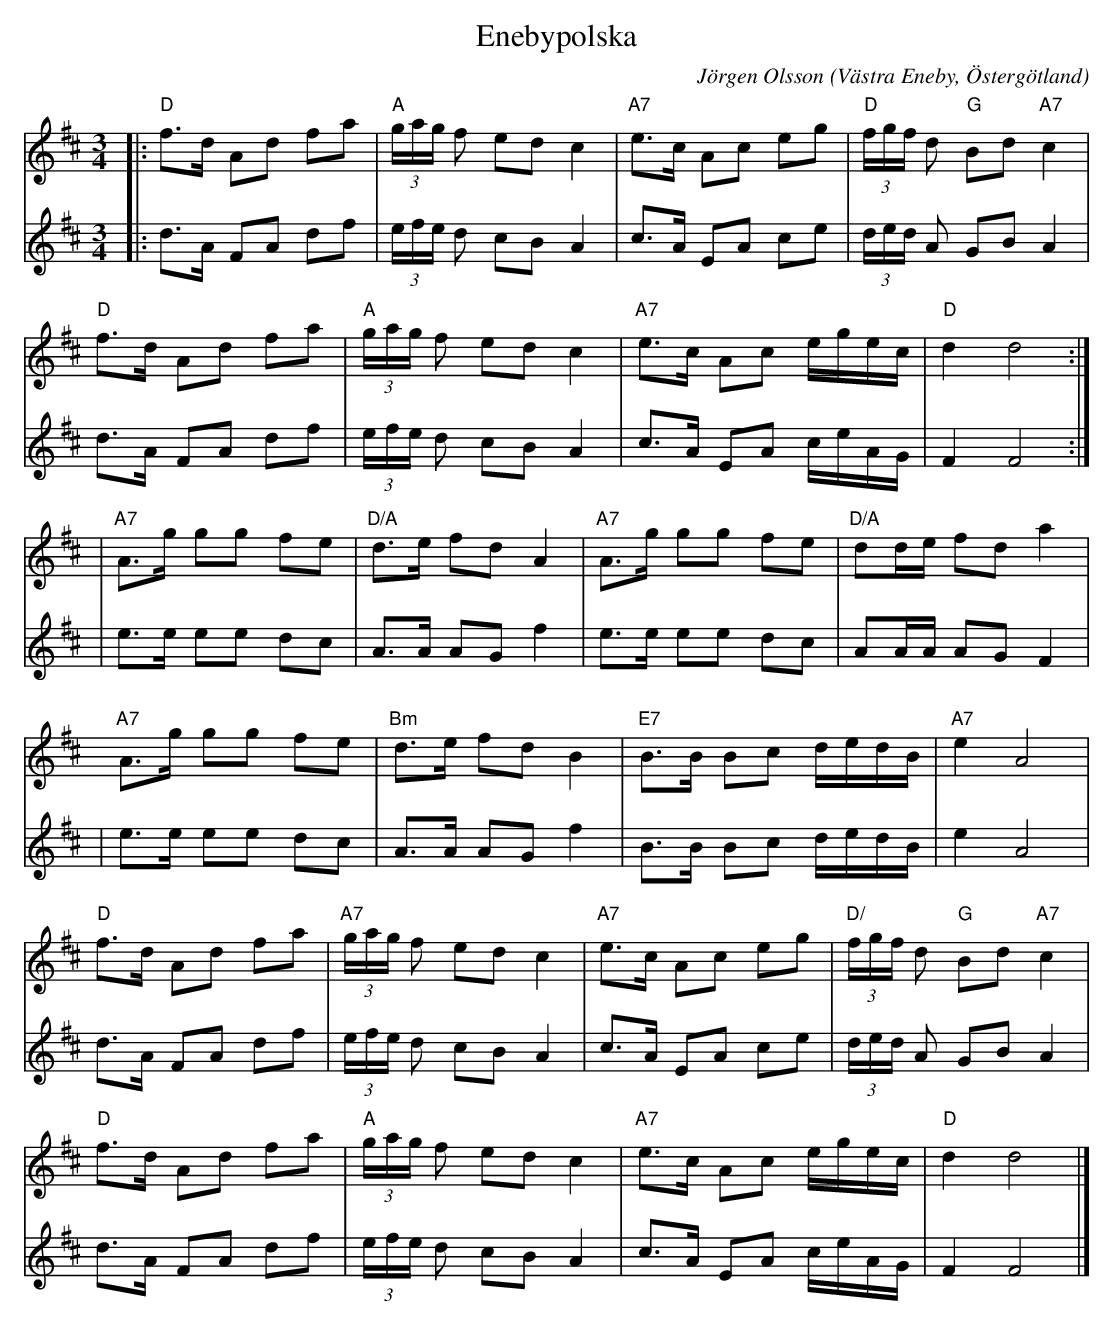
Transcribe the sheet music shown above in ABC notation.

X:1
T:Enebypolska
C:Jörgen Olsson
O:Västra Eneby, Östergötland
M:3/4
L:1/8
K:D
V:1
|:"D"f>d Ad fa|"A"(3g/a/g/ f ed c2|"A7"e>c Ac eg|"D"(3f/g/f/ d "G"Bd "A7"c2|
"D"f>d Ad fa|"A"(3g/a/g/ f ed c2|"A7"e>c Ac e/g/e/c/|"D"d2 d4:|
|"A7"A>g gg fe|"D/A"d>e fd A2|"A7"A>g gg fe|"D/A" dd/e/ fd a2|
"A7"A>g gg fe|"Bm"d>e fd B2|"E7"B>B Bc d/e/d/B/|"A7" e2 A4|
"D"f>d Ad fa|"A7"(3g/a/g/ f ed c2|"A7"e>c Ac eg|"D/"(3f/g/f/ d "G"Bd "A7"c2|
"D"f>d Ad fa|"A"(3g/a/g/ f ed c2|"A7"e>c Ac e/g/e/c/|"D"d2 d4 |]
V:2
|:d>A FA df|(3e/f/e/ d cB A2|c>A EA ce|(3d/e/d/ A GB A2|
d>A FA df|(3e/f/e/ d cB A2|c>A EA c/e/A/G/|F2 F4:|
|e>e ee dc|A>A AG f2|e>e ee dc| AA/A/ AG F2|
|e>e ee dc|A>A AG f2|B>B Bc d/e/d/B/| e2 A4|
d>A FA df|(3e/f/e/ d cB A2|c>A EA ce|(3d/e/d/ A GB A2|
d>A FA df|(3e/f/e/ d cB A2|c>A EA c/e/A/G/|F2 F4 |]
